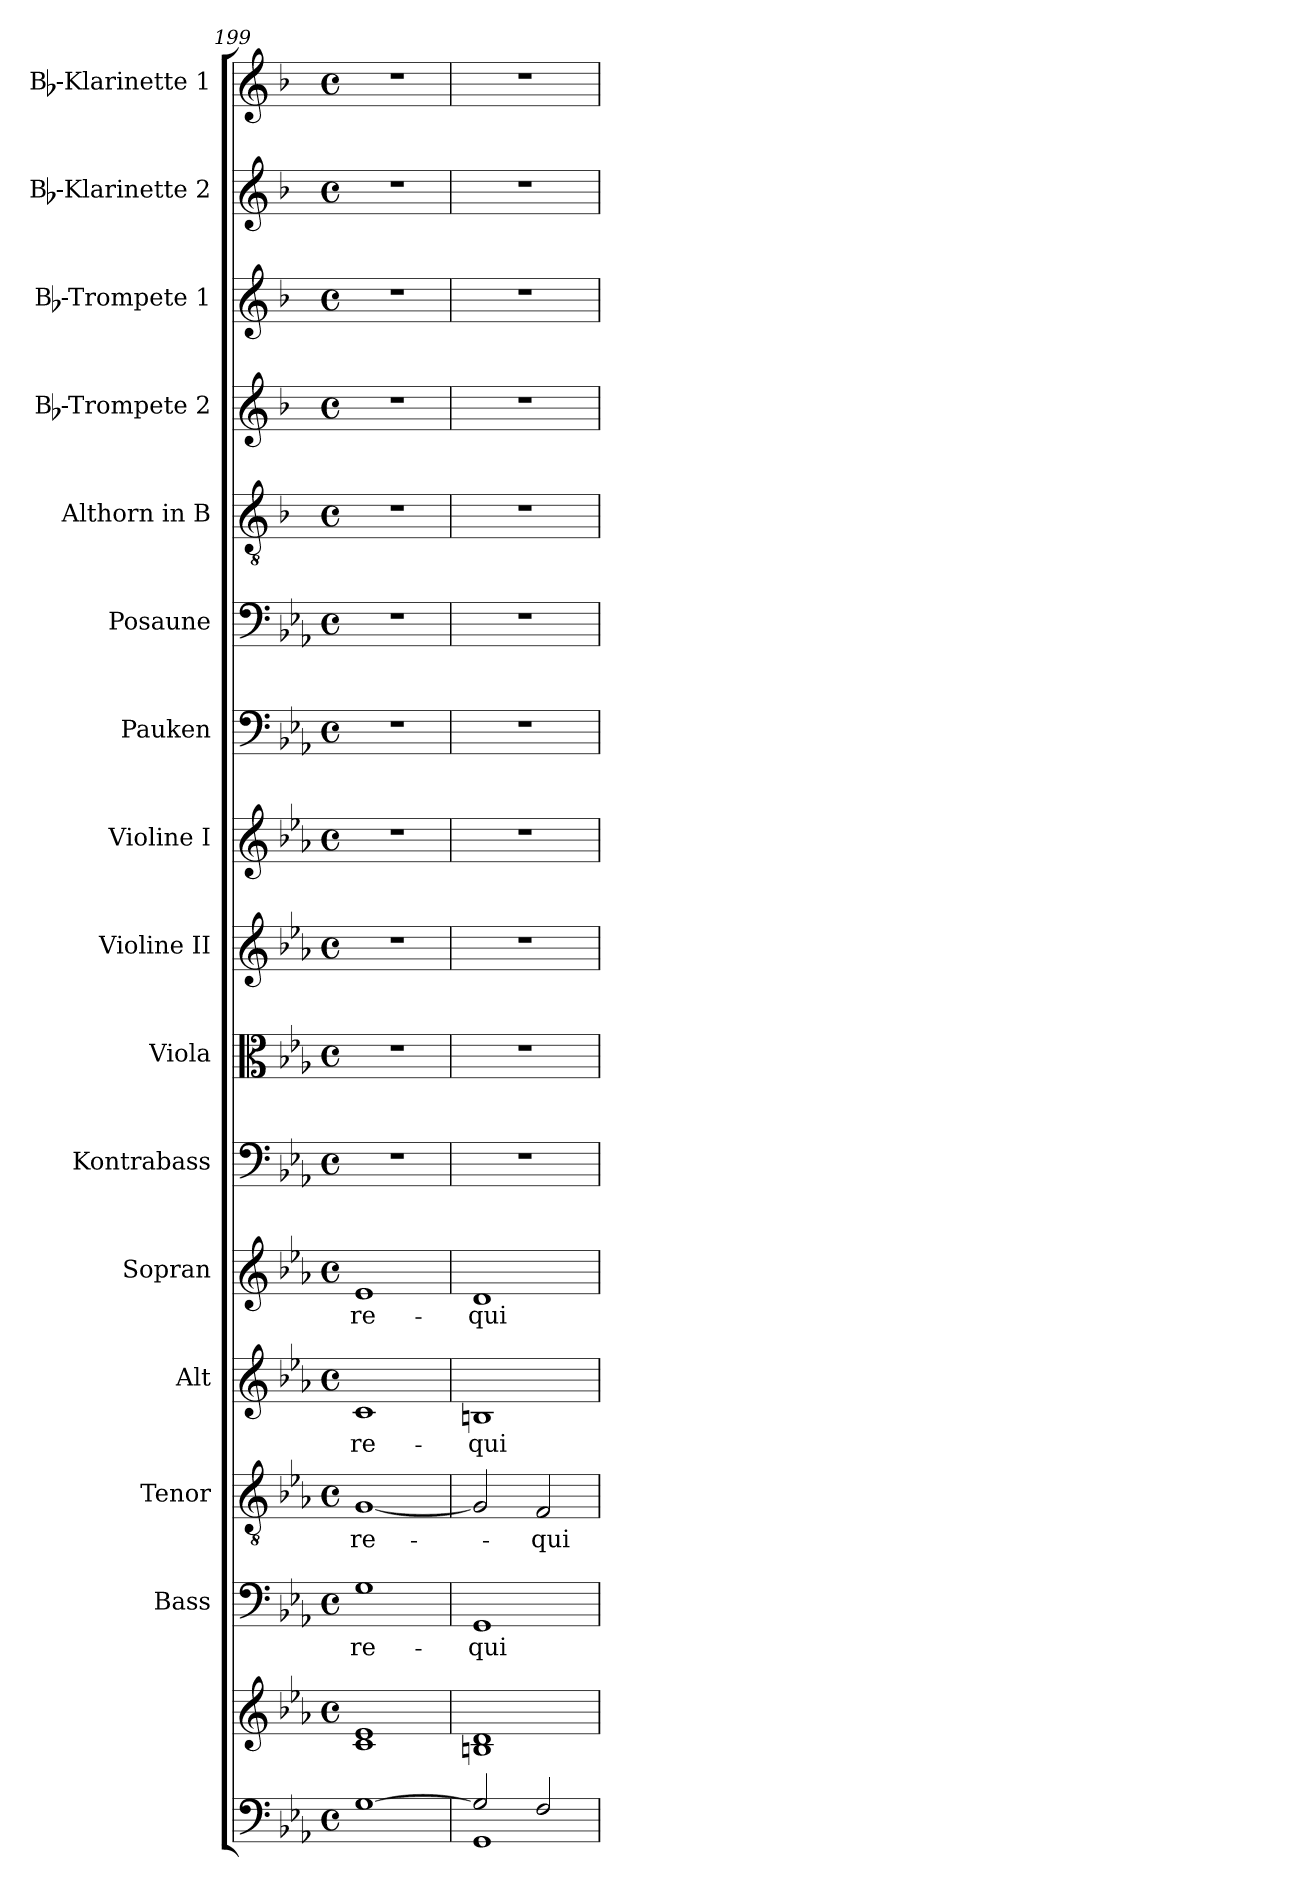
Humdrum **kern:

**kern	**kern	**kern	**text	**kern	**text	**kern	**text	**kern	**text	**kern	**kern	**kern	**kern	**kern	**kern	**kern	**kern	**kern	**kern	**kern
*part16	*part16	*part15	*part15	*part14	*part14	*part13	*part13	*part12	*part12	*part11	*part10	*part9	*part8	*part7	*part6	*part5	*part4	*part3	*part2	*part1
*staff17	*staff16	*staff15	*staff15	*staff14	*staff14	*staff13	*staff13	*staff12	*staff12	*staff11	*staff10	*staff9	*staff8	*staff7	*staff6	*staff5	*staff4	*staff3	*staff2	*staff1
*	*	*I"Bass	*	*I"Tenor	*	*I"Alt	*	*I"Sopran	*	*I"Kontrabass	*I"Viola	*I"Violine II	*I"Violine I	*I"Pauken	*I"Posaune	*I"Althorn in B	*I"Bb-Trompete 2	*I"Bb-Trompete 1	*I"Bb-Klarinette 2	*I"Bb-Klarinette 1
*	*	*I'B.	*	*I'T.	*	*I'A.	*	*I'S.	*	*I'Kb.	*I'Vla.	*I'Vl. II	*I'Vl. I	*I'Pk.	*I'Pos.	*	*I'Bb Trp. 2	*I'Bb Trp. 1	*I'Bb Kl. 2	*I'Bb Kl. 1
*clefF4	*clefG2	*clefF4	*	*clefGv2	*	*clefG2	*	*clefG2	*	*clefF4	*clefC3	*clefG2	*clefG2	*clefF4	*clefF4	*clefGv2	*clefG2	*clefG2	*clefG2	*clefG2
*	*	*	*	*	*	*	*	*	*	*ITrd7c12	*	*	*	*	*	*ITrd1c2	*ITrd1c2	*ITrd1c2	*ITrd1c2	*ITrd1c2
*k[b-e-a-]	*k[b-e-a-]	*k[b-e-a-]	*	*k[b-e-a-]	*	*k[b-e-a-]	*	*k[b-e-a-]	*	*k[b-e-a-]	*k[b-e-a-]	*k[b-e-a-]	*k[b-e-a-]	*k[b-e-a-]	*k[b-e-a-]	*k[b-e-a-]	*k[b-e-a-]	*k[b-e-a-]	*k[b-e-a-]	*k[b-e-a-]
*E-:	*E-:	*E-:	*	*E-:	*	*E-:	*	*E-:	*	*E-:	*E-:	*E-:	*E-:	*E-:	*E-:	*E-:	*E-:	*E-:	*E-:	*E-:
*M4/4	*M4/4	*M4/4	*	*M4/4	*	*M4/4	*	*M4/4	*	*M4/4	*M4/4	*M4/4	*M4/4	*M4/4	*M4/4	*M4/4	*M4/4	*M4/4	*M4/4	*M4/4
*met(c)	*met(c)	*met(c)	*	*met(c)	*	*met(c)	*	*met(c)	*	*met(c)	*met(c)	*met(c)	*met(c)	*met(c)	*met(c)	*met(c)	*met(c)	*met(c)	*met(c)	*met(c)
=199	=199	=199	=199	=199	=199	=199	=199	=199	=199	=199	=199	=199	=199	=199	=199	=199	=199	=199	=199	=199
*	*^	*	*	*	*	*	*	*	*	*	*	*	*	*	*	*	*	*	*	*
!	!	!	!	!LO:LY:b	!	!LO:LY:b	!	!LO:LY:b	!	!LO:LY:b	!	!	!	!	!	!	!	!	!	!	!
[1G	1e-	1c	1G	re-	[1G	re-	1c	re-	1e-	re-	1r	1r	1r	1r	1r	1r	1r	1r	1r	1r	1r
=200	=200	=200	=200	=200	=200	=200	=200	=200	=200	=200	=200	=200	=200	=200	=200	=200	=200	=200	=200	=200	=200
*^	*	*	*	*	*	*	*	*	*	*	*	*	*	*	*	*	*	*	*	*	*
!	!	!	!	!	!LO:LY:b	!	!	!	!LO:LY:b	!	!LO:LY:b	!	!	!	!	!	!	!	!	!	!	!
2G/]	1GG	1d	1Bn	1GG	-qui-	2G/]	.	1Bn	-qui-	1d	-qui-	1r	1r	1r	1r	1r	1r	1r	1r	1r	1r	1r
!	!	!	!	!	!	!	!LO:LY:b	!	!	!	!	!	!	!	!	!	!	!	!	!	!	!
2F/	.	.	.	.	.	2F/	-qui-	.	.	.	.	.	.	.	.	.	.	.	.	.	.	.
*v	*v	*	*	*	*	*	*	*	*	*	*	*	*	*	*	*	*	*	*	*	*	*
*	*v	*v	*	*	*	*	*	*	*	*	*	*	*	*	*	*	*	*	*	*	*
=	=	=	=	=	=	=	=	=	=	=	=	=	=	=	=	=	=	=	=	=
*-	*-	*-	*-	*-	*-	*-	*-	*-	*-	*-	*-	*-	*-	*-	*-	*-	*-	*-	*-	*-
